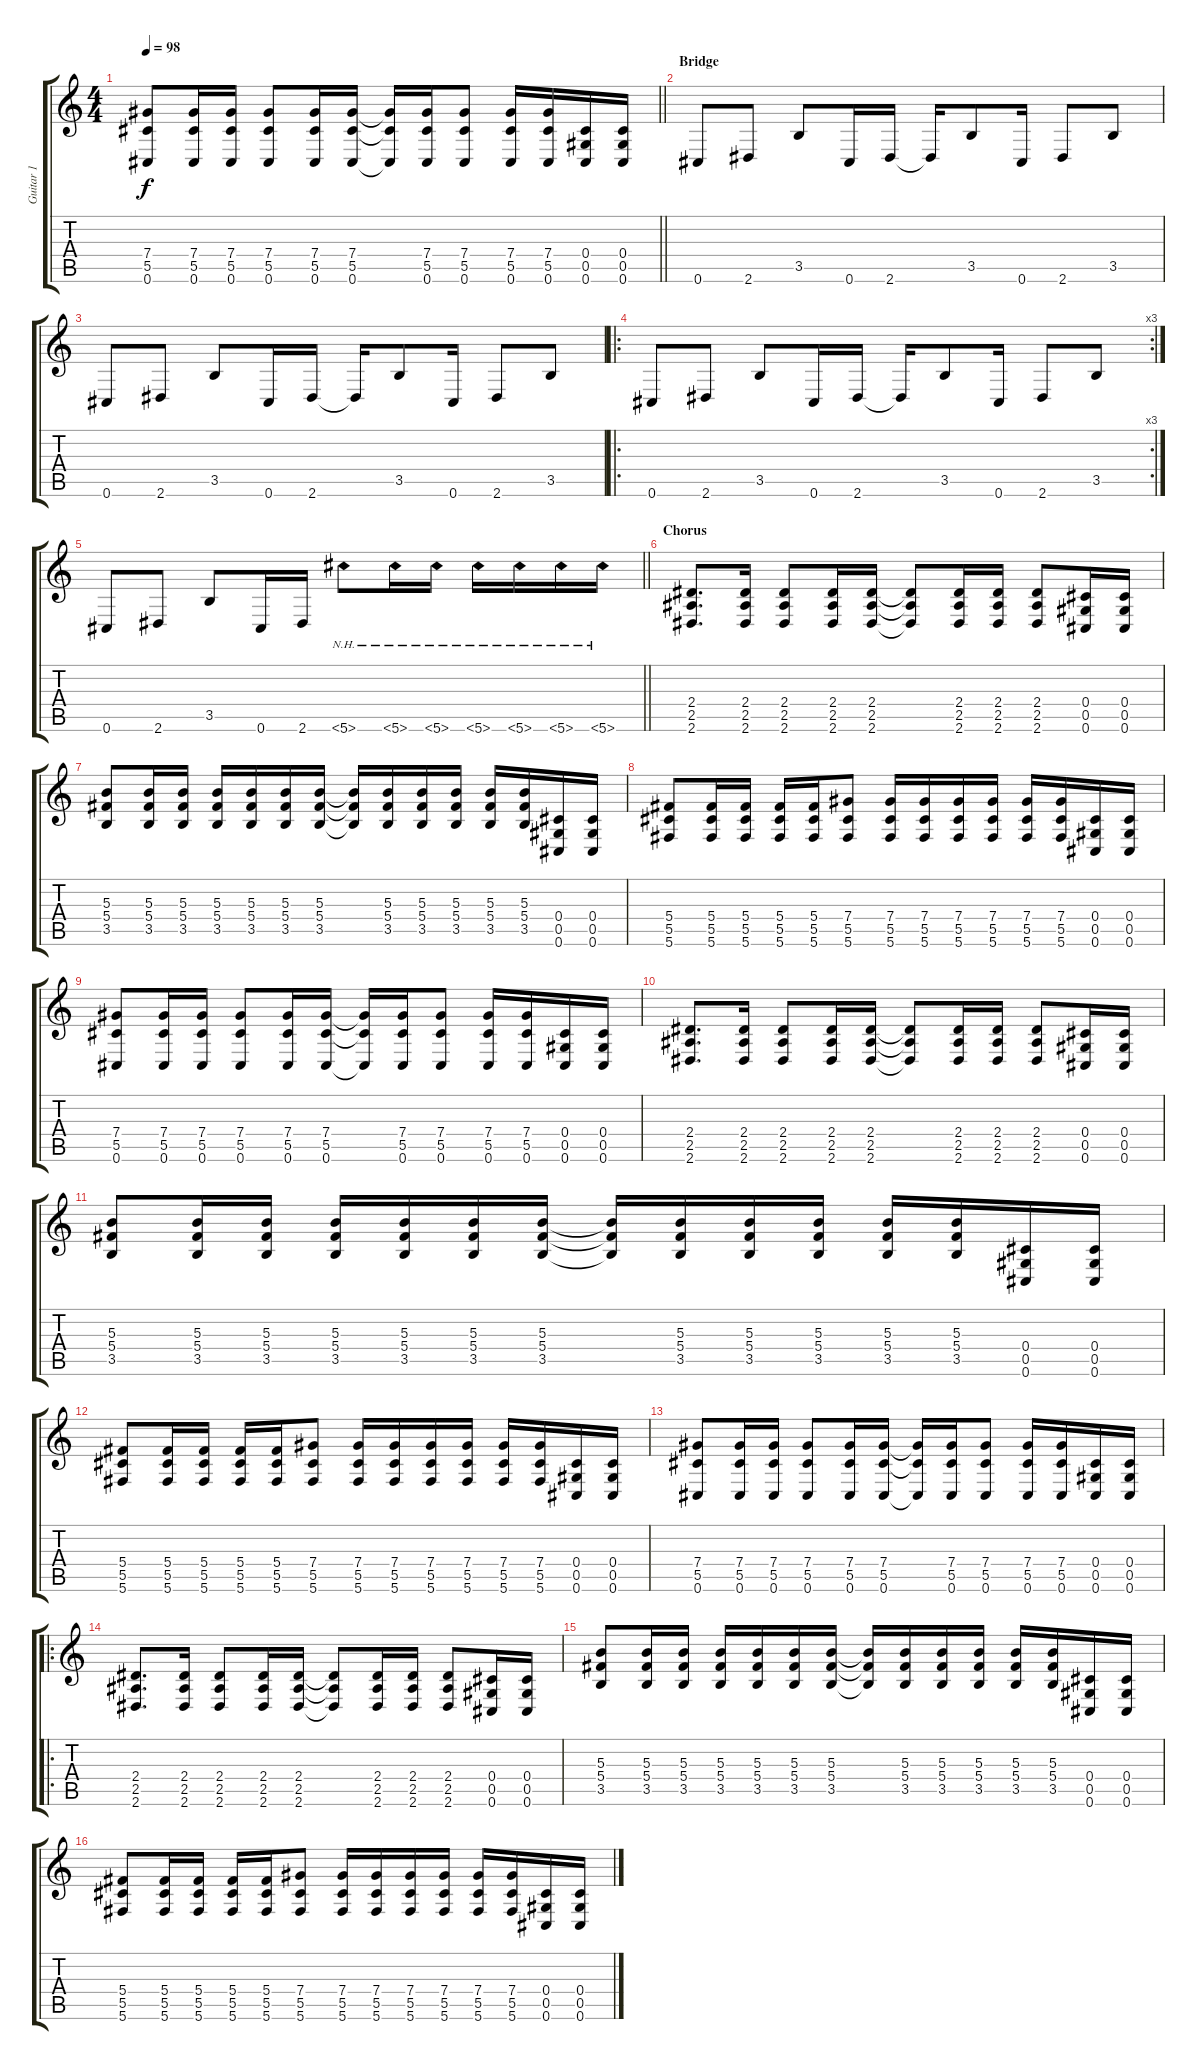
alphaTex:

\track ("Guitar 1" "Guitar 1") {instrument distortionguitar}
\staff {score tabs}
\tuning (Eb4 Bb3 Gb3 Db3 Ab2 Db2) {hide}
\ts (4 4)
\tempo 98
\clef g2
\barLineRight lightlight
\ks c
(7.4 5.5 0.6).8{dy f} (7.4 5.5 0.6).16 (7.4 5.5 0.6).16 (7.4 5.5 0.6).8 (7.4 5.5 0.6).16 (7.4 5.5 0.6).16 (7.4{t} 5.5{t} 0.6{t}).16 (7.4 5.5 0.6).16 (7.4 5.5 0.6).8 (7.4 5.5 0.6).16 (7.4 5.5 0.6).16 (0.4 0.5 0.6).16 (0.4 0.5 0.6).16 |
\section ("" "Bridge")
0.6.8{instrument electricguitarclean} 2.6.8 3.5.8 0.6.16 2.6.16 2.6{t}.16 3.5.8 0.6.16 2.6.8 3.5.8 |
0.6.8 2.6.8 3.5.8 0.6.16 2.6.16 2.6{t}.16 3.5.8 0.6.16 2.6.8 3.5.8 |
\ro
\rc 3
0.6.8{instrument distortionguitar} 2.6.8 3.5.8 0.6.16 2.6.16 2.6{t}.16 3.5.8 0.6.16 2.6.8 3.5.8 |
\barLineRight lightlight
0.6.8 2.6.8 3.5.8 0.6.16 2.6.16 5.6{nh}.8 5.6{nh}.16 5.6{nh}.16 5.6{nh}.16 5.6{nh}.16 5.6{nh}.16 5.6{nh}.16 |
\section ("" "Chorus ")
(2.4 2.5 2.6).8{d} (2.4 2.5 2.6).16 (2.4 2.5 2.6).8 (2.4 2.5 2.6).16 (2.4 2.5 2.6).16 (2.4{t} 2.5{t} 2.6{t}).8 (2.4 2.5 2.6).16 (2.4 2.5 2.6).16 (2.4 2.5 2.6).8 (0.4 0.5 0.6).16 (0.4 0.5 0.6).16 |
(5.3 5.4 3.5).8 (5.3 5.4 3.5).16 (5.3 5.4 3.5).16 (5.3 5.4 3.5).16 (5.3 5.4 3.5).16 (5.3 5.4 3.5).16 (5.3 5.4 3.5).16 (5.3{t} 5.4{t} 3.5{t}).16 (5.3 5.4 3.5).16 (5.3 5.4 3.5).16 (5.3 5.4 3.5).16 (5.3 5.4 3.5).16 (5.3 5.4 3.5).16 (0.4 0.5 0.6).16 (0.4 0.5 0.6).16 |
(5.4 5.5 5.6).8 (5.4 5.5 5.6).16 (5.4 5.5 5.6).16 (5.4 5.5 5.6).16 (5.4 5.5 5.6).16 (7.4 5.5 5.6).8 (7.4 5.5 5.6).16 (7.4 5.5 5.6).16 (7.4 5.5 5.6).16 (7.4 5.5 5.6).16 (7.4 5.5 5.6).16 (7.4 5.5 5.6).16 (0.4 0.5 0.6).16 (0.4 0.5 0.6).16 |
(7.4 5.5 0.6).8 (7.4 5.5 0.6).16 (7.4 5.5 0.6).16 (7.4 5.5 0.6).8 (7.4 5.5 0.6).16 (7.4 5.5 0.6).16 (7.4{t} 5.5{t} 0.6{t}).16 (7.4 5.5 0.6).16 (7.4 5.5 0.6).8 (7.4 5.5 0.6).16 (7.4 5.5 0.6).16 (0.4 0.5 0.6).16 (0.4 0.5 0.6).16 |
(2.4 2.5 2.6).8{d} (2.4 2.5 2.6).16 (2.4 2.5 2.6).8 (2.4 2.5 2.6).16 (2.4 2.5 2.6).16 (2.4{t} 2.5{t} 2.6{t}).8 (2.4 2.5 2.6).16 (2.4 2.5 2.6).16 (2.4 2.5 2.6).8 (0.4 0.5 0.6).16 (0.4 0.5 0.6).16 |
(5.3 5.4 3.5).8 (5.3 5.4 3.5).16 (5.3 5.4 3.5).16 (5.3 5.4 3.5).16 (5.3 5.4 3.5).16 (5.3 5.4 3.5).16 (5.3 5.4 3.5).16 (5.3{t} 5.4{t} 3.5{t}).16 (5.3 5.4 3.5).16 (5.3 5.4 3.5).16 (5.3 5.4 3.5).16 (5.3 5.4 3.5).16 (5.3 5.4 3.5).16 (0.4 0.5 0.6).16 (0.4 0.5 0.6).16 |
(5.4 5.5 5.6).8 (5.4 5.5 5.6).16 (5.4 5.5 5.6).16 (5.4 5.5 5.6).16 (5.4 5.5 5.6).16 (7.4 5.5 5.6).8 (7.4 5.5 5.6).16 (7.4 5.5 5.6).16 (7.4 5.5 5.6).16 (7.4 5.5 5.6).16 (7.4 5.5 5.6).16 (7.4 5.5 5.6).16 (0.4 0.5 0.6).16 (0.4 0.5 0.6).16 |
(7.4 5.5 0.6).8 (7.4 5.5 0.6).16 (7.4 5.5 0.6).16 (7.4 5.5 0.6).8 (7.4 5.5 0.6).16 (7.4 5.5 0.6).16 (7.4{t} 5.5{t} 0.6{t}).16 (7.4 5.5 0.6).16 (7.4 5.5 0.6).8 (7.4 5.5 0.6).16 (7.4 5.5 0.6).16 (0.4 0.5 0.6).16 (0.4 0.5 0.6).16 |
\ro
(2.4 2.5 2.6).8{d} (2.4 2.5 2.6).16 (2.4 2.5 2.6).8 (2.4 2.5 2.6).16 (2.4 2.5 2.6).16 (2.4{t} 2.5{t} 2.6{t}).8 (2.4 2.5 2.6).16 (2.4 2.5 2.6).16 (2.4 2.5 2.6).8 (0.4 0.5 0.6).16 (0.4 0.5 0.6).16 |
(5.3 5.4 3.5).8 (5.3 5.4 3.5).16 (5.3 5.4 3.5).16 (5.3 5.4 3.5).16 (5.3 5.4 3.5).16 (5.3 5.4 3.5).16 (5.3 5.4 3.5).16 (5.3{t} 5.4{t} 3.5{t}).16 (5.3 5.4 3.5).16 (5.3 5.4 3.5).16 (5.3 5.4 3.5).16 (5.3 5.4 3.5).16 (5.3 5.4 3.5).16 (0.4 0.5 0.6).16 (0.4 0.5 0.6).16 |
(5.4 5.5 5.6).8 (5.4 5.5 5.6).16 (5.4 5.5 5.6).16 (5.4 5.5 5.6).16 (5.4 5.5 5.6).16 (7.4 5.5 5.6).8 (7.4 5.5 5.6).16 (7.4 5.5 5.6).16 (7.4 5.5 5.6).16 (7.4 5.5 5.6).16 (7.4 5.5 5.6).16 (7.4 5.5 5.6).16 (0.4 0.5 0.6).16 (0.4 0.5 0.6).16
